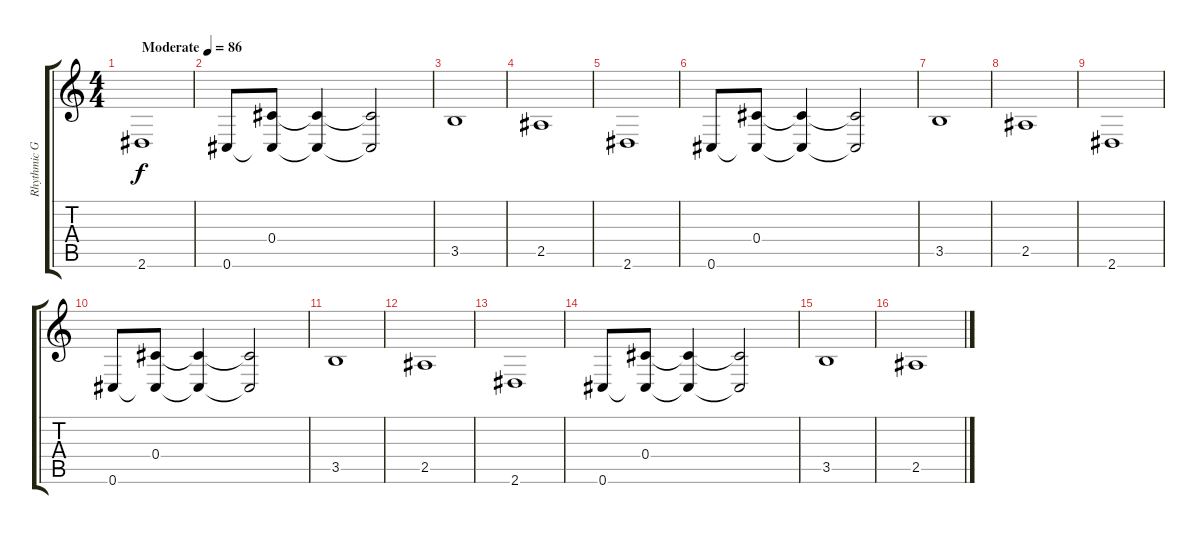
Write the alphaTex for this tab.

\track ("Rhythmic Guitar" "Rhythmic G") {instrument distortionguitar}
\staff {score tabs}
\tuning (Eb4 Bb3 Gb3 Db3 Ab2 Db2) {hide}
\ts (4 4)
\tempo (86 "Moderate")
\clef g2
\ks c
2.6.1{dy f instrument electricguitarclean} |
0.6.8 (0.4 0.6{t}).8 (0.4{t} 0.6{t}).4 (0.4{t} 0.6{t}).2 |
3.5.1 |
2.5.1 |
2.6.1 |
0.6.8 (0.4 0.6{t}).8 (0.4{t} 0.6{t}).4 (0.4{t} 0.6{t}).2 |
3.5.1 |
2.5.1 |
2.6.1 |
0.6.8 (0.4 0.6{t}).8 (0.4{t} 0.6{t}).4 (0.4{t} 0.6{t}).2 |
3.5.1 |
2.5.1 |
2.6.1 |
0.6.8 (0.4 0.6{t}).8 (0.4{t} 0.6{t}).4 (0.4{t} 0.6{t}).2 |
3.5.1 |
2.5.1
